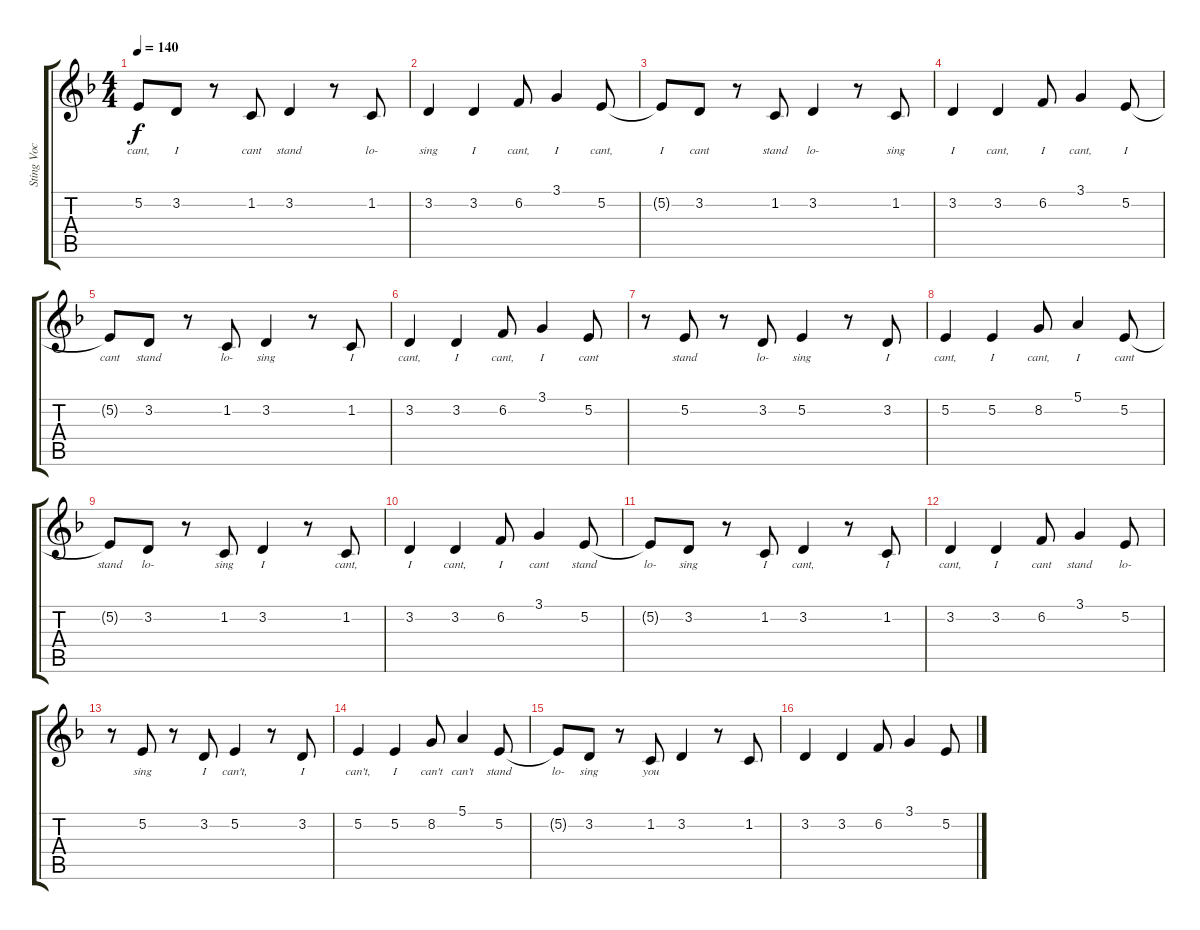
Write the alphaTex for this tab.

\track ("Sting Voc" "Sting Voc") {instrument clarinet}
\staff {score tabs}
\tuning (E4 B3 G3 D3 A2 E2) {hide}
\ts (4 4)
\tempo 140
\clef g2
\ks f
5.2{t}.8{lyrics (0 "cant,") lyrics (1 "") lyrics (2 "") lyrics (3 "") lyrics (4 "") dy f} 3.2.8{lyrics (0 "I") lyrics (1 "") lyrics (2 "") lyrics (3 "") lyrics (4 "")} r.8 1.2.8{lyrics (0 "cant") lyrics (1 "") lyrics (2 "") lyrics (3 "") lyrics (4 "")} 3.2.4{lyrics (0 "stand") lyrics (1 "") lyrics (2 "") lyrics (3 "") lyrics (4 "")} r.8 1.2.8{lyrics (0 "lo-") lyrics (1 "") lyrics (2 "") lyrics (3 "") lyrics (4 "")} |
3.2.4{lyrics (0 "sing") lyrics (1 "") lyrics (2 "") lyrics (3 "") lyrics (4 "")} 3.2.4{lyrics (0 "I") lyrics (1 "") lyrics (2 "") lyrics (3 "") lyrics (4 "")} 6.2.8{lyrics (0 "cant,") lyrics (1 "") lyrics (2 "") lyrics (3 "") lyrics (4 "")} 3.1.4{lyrics (0 "I") lyrics (1 "") lyrics (2 "") lyrics (3 "") lyrics (4 "")} 5.2.8{lyrics (0 "cant,") lyrics (1 "") lyrics (2 "") lyrics (3 "") lyrics (4 "")} |
5.2{t}.8{lyrics (0 "I") lyrics (1 "") lyrics (2 "") lyrics (3 "") lyrics (4 "")} 3.2.8{lyrics (0 "cant") lyrics (1 "") lyrics (2 "") lyrics (3 "") lyrics (4 "")} r.8 1.2.8{lyrics (0 "stand") lyrics (1 "") lyrics (2 "") lyrics (3 "") lyrics (4 "")} 3.2.4{lyrics (0 "lo-") lyrics (1 "") lyrics (2 "") lyrics (3 "") lyrics (4 "")} r.8 1.2.8{lyrics (0 "sing") lyrics (1 "") lyrics (2 "") lyrics (3 "") lyrics (4 "")} |
3.2.4{lyrics (0 "I") lyrics (1 "") lyrics (2 "") lyrics (3 "") lyrics (4 "")} 3.2.4{lyrics (0 "cant,") lyrics (1 "") lyrics (2 "") lyrics (3 "") lyrics (4 "")} 6.2.8{lyrics (0 "I") lyrics (1 "") lyrics (2 "") lyrics (3 "") lyrics (4 "")} 3.1.4{lyrics (0 "cant,") lyrics (1 "") lyrics (2 "") lyrics (3 "") lyrics (4 "")} 5.2.8{lyrics (0 "I") lyrics (1 "") lyrics (2 "") lyrics (3 "") lyrics (4 "")} |
5.2{t}.8{lyrics (0 "cant") lyrics (1 "") lyrics (2 "") lyrics (3 "") lyrics (4 "")} 3.2.8{lyrics (0 "stand") lyrics (1 "") lyrics (2 "") lyrics (3 "") lyrics (4 "")} r.8 1.2.8{lyrics (0 "lo-") lyrics (1 "") lyrics (2 "") lyrics (3 "") lyrics (4 "")} 3.2.4{lyrics (0 "sing") lyrics (1 "") lyrics (2 "") lyrics (3 "") lyrics (4 "")} r.8 1.2.8{lyrics (0 "I") lyrics (1 "") lyrics (2 "") lyrics (3 "") lyrics (4 "")} |
3.2.4{lyrics (0 "cant,") lyrics (1 "") lyrics (2 "") lyrics (3 "") lyrics (4 "")} 3.2.4{lyrics (0 "I") lyrics (1 "") lyrics (2 "") lyrics (3 "") lyrics (4 "")} 6.2.8{lyrics (0 "cant,") lyrics (1 "") lyrics (2 "") lyrics (3 "") lyrics (4 "")} 3.1.4{lyrics (0 "I") lyrics (1 "") lyrics (2 "") lyrics (3 "") lyrics (4 "")} 5.2.8{lyrics (0 "cant") lyrics (1 "") lyrics (2 "") lyrics (3 "") lyrics (4 "")} |
r.8 5.2.8{lyrics (0 "stand") lyrics (1 "") lyrics (2 "") lyrics (3 "") lyrics (4 "")} r.8 3.2.8{lyrics (0 "lo-") lyrics (1 "") lyrics (2 "") lyrics (3 "") lyrics (4 "")} 5.2.4{lyrics (0 "sing") lyrics (1 "") lyrics (2 "") lyrics (3 "") lyrics (4 "")} r.8 3.2.8{lyrics (0 "I") lyrics (1 "") lyrics (2 "") lyrics (3 "") lyrics (4 "")} |
5.2.4{lyrics (0 "cant,") lyrics (1 "") lyrics (2 "") lyrics (3 "") lyrics (4 "")} 5.2.4{lyrics (0 "I") lyrics (1 "") lyrics (2 "") lyrics (3 "") lyrics (4 "")} 8.2.8{lyrics (0 "cant,") lyrics (1 "") lyrics (2 "") lyrics (3 "") lyrics (4 "")} 5.1.4{lyrics (0 "I") lyrics (1 "") lyrics (2 "") lyrics (3 "") lyrics (4 "")} 5.2.8{lyrics (0 "cant") lyrics (1 "") lyrics (2 "") lyrics (3 "") lyrics (4 "")} |
5.2{t}.8{lyrics (0 "stand") lyrics (1 "") lyrics (2 "") lyrics (3 "") lyrics (4 "")} 3.2.8{lyrics (0 "lo-") lyrics (1 "") lyrics (2 "") lyrics (3 "") lyrics (4 "")} r.8 1.2.8{lyrics (0 "sing") lyrics (1 "") lyrics (2 "") lyrics (3 "") lyrics (4 "")} 3.2.4{lyrics (0 "I") lyrics (1 "") lyrics (2 "") lyrics (3 "") lyrics (4 "")} r.8 1.2.8{lyrics (0 "cant,") lyrics (1 "") lyrics (2 "") lyrics (3 "") lyrics (4 "")} |
3.2.4{lyrics (0 "I") lyrics (1 "") lyrics (2 "") lyrics (3 "") lyrics (4 "")} 3.2.4{lyrics (0 "cant,") lyrics (1 "") lyrics (2 "") lyrics (3 "") lyrics (4 "")} 6.2.8{lyrics (0 "I") lyrics (1 "") lyrics (2 "") lyrics (3 "") lyrics (4 "")} 3.1.4{lyrics (0 "cant") lyrics (1 "") lyrics (2 "") lyrics (3 "") lyrics (4 "")} 5.2.8{lyrics (0 "stand") lyrics (1 "") lyrics (2 "") lyrics (3 "") lyrics (4 "")} |
5.2{t}.8{lyrics (0 "lo-") lyrics (1 "") lyrics (2 "") lyrics (3 "") lyrics (4 "")} 3.2.8{lyrics (0 "sing") lyrics (1 "") lyrics (2 "") lyrics (3 "") lyrics (4 "")} r.8 1.2.8{lyrics (0 "I") lyrics (1 "") lyrics (2 "") lyrics (3 "") lyrics (4 "")} 3.2.4{lyrics (0 "cant,") lyrics (1 "") lyrics (2 "") lyrics (3 "") lyrics (4 "")} r.8 1.2.8{lyrics (0 "I") lyrics (1 "") lyrics (2 "") lyrics (3 "") lyrics (4 "")} |
3.2.4{lyrics (0 "cant,") lyrics (1 "") lyrics (2 "") lyrics (3 "") lyrics (4 "")} 3.2.4{lyrics (0 "I") lyrics (1 "") lyrics (2 "") lyrics (3 "") lyrics (4 "")} 6.2.8{lyrics (0 "cant") lyrics (1 "") lyrics (2 "") lyrics (3 "") lyrics (4 "")} 3.1.4{lyrics (0 "stand") lyrics (1 "") lyrics (2 "") lyrics (3 "") lyrics (4 "")} 5.2.8{lyrics (0 "lo-") lyrics (1 "") lyrics (2 "") lyrics (3 "") lyrics (4 "")} |
r.8 5.2.8{lyrics (0 "sing") lyrics (1 "") lyrics (2 "") lyrics (3 "") lyrics (4 "")} r.8 3.2.8{lyrics (0 "I") lyrics (1 "") lyrics (2 "") lyrics (3 "") lyrics (4 "")} 5.2.4{lyrics (0 "can't,") lyrics (1 "") lyrics (2 "") lyrics (3 "") lyrics (4 "")} r.8 3.2.8{lyrics (0 "I") lyrics (1 "") lyrics (2 "") lyrics (3 "") lyrics (4 "")} |
5.2.4{lyrics (0 "can't,") lyrics (1 "") lyrics (2 "") lyrics (3 "") lyrics (4 "")} 5.2.4{lyrics (0 "I") lyrics (1 "") lyrics (2 "") lyrics (3 "") lyrics (4 "")} 8.2.8{lyrics (0 "can't") lyrics (1 "") lyrics (2 "") lyrics (3 "") lyrics (4 "")} 5.1.4{lyrics (0 "can't") lyrics (1 "") lyrics (2 "") lyrics (3 "") lyrics (4 "")} 5.2.8{lyrics (0 "stand") lyrics (1 "") lyrics (2 "") lyrics (3 "") lyrics (4 "")} |
5.2{t}.8{lyrics (0 "lo-") lyrics (1 "") lyrics (2 "") lyrics (3 "") lyrics (4 "")} 3.2.8{lyrics (0 "sing") lyrics (1 "") lyrics (2 "") lyrics (3 "") lyrics (4 "")} r.8 1.2.8{lyrics (0 "you") lyrics (1 "") lyrics (2 "") lyrics (3 "") lyrics (4 "")} 3.2.4 r.8 1.2.8 |
3.2.4 3.2.4 6.2.8 3.1.4 5.2.8
